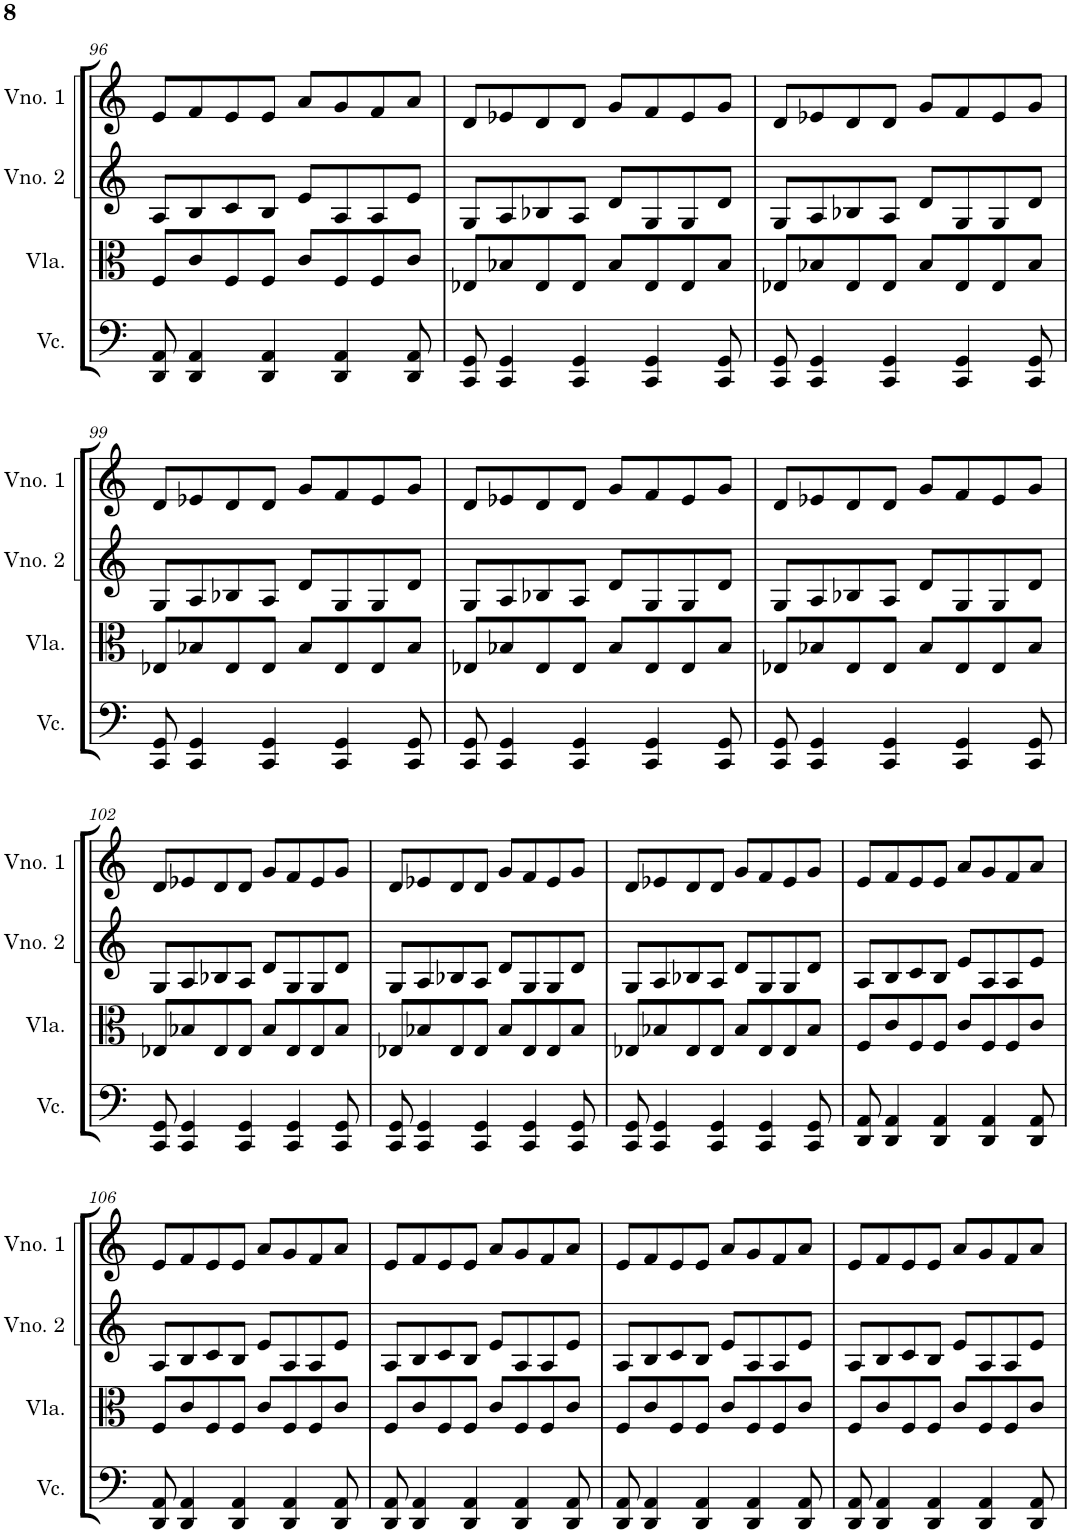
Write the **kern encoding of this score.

**kern	**kern	**kern	**kern
*part4	*part3	*part2	*part1
*staff4	*staff3	*staff2	*staff1
*I"Violoncelo	*I"Viola	*I"Violino 2	*I"Violino 1
*I'Vc.	*I'Vla.	*I'Vno. 2	*I'Vno. 1
!!LO:PB:g=z
*clefF4	*clefC3	*clefG2	*clefG2
*k[]	*k[]	*k[]	*k[]
*M4/4	*M4/4	*M4/4	*M4/4
=96	=96	=96	=96
8DD/ 8AA/	8F/L	8A/L	8e/L
4DD/ 4AA/	8c/	8B/	8f/
.	8F/	8c/	8e/
4DD/ 4AA/	8F/J	8B/J	8e/J
.	8c/L	8e/L	8a/L
4DD/ 4AA/	8F/	8A/	8g/
.	8F/	8A/	8f/
8DD/ 8AA/	8c/J	8e/J	8a/J
=97	=97	=97	=97
8CC/ 8GG/	8E-X/L	8G/L	8d/L
4CC/ 4GG/	8B-X/	8A/	8e-X/
.	8E-/	8B-X/	8d/
4CC/ 4GG/	8E-/J	8A/J	8d/J
.	8B-/L	8d/L	8g/L
4CC/ 4GG/	8E-/	8G/	8f/
.	8E-/	8G/	8e-/
8CC/ 8GG/	8B-/J	8d/J	8g/J
=98	=98	=98	=98
8CC/ 8GG/	8E-X/L	8G/L	8d/L
4CC/ 4GG/	8B-X/	8A/	8e-X/
.	8E-/	8B-X/	8d/
4CC/ 4GG/	8E-/J	8A/J	8d/J
.	8B-/L	8d/L	8g/L
4CC/ 4GG/	8E-/	8G/	8f/
.	8E-/	8G/	8e-/
8CC/ 8GG/	8B-/J	8d/J	8g/J
!!LO:LB:g=z
=99	=99	=99	=99
8CC/ 8GG/	8E-X/L	8G/L	8d/L
4CC/ 4GG/	8B-X/	8A/	8e-X/
.	8E-/	8B-X/	8d/
4CC/ 4GG/	8E-/J	8A/J	8d/J
.	8B-/L	8d/L	8g/L
4CC/ 4GG/	8E-/	8G/	8f/
.	8E-/	8G/	8e-/
8CC/ 8GG/	8B-/J	8d/J	8g/J
=100	=100	=100	=100
8CC/ 8GG/	8E-X/L	8G/L	8d/L
4CC/ 4GG/	8B-X/	8A/	8e-X/
.	8E-/	8B-X/	8d/
4CC/ 4GG/	8E-/J	8A/J	8d/J
.	8B-/L	8d/L	8g/L
4CC/ 4GG/	8E-/	8G/	8f/
.	8E-/	8G/	8e-/
8CC/ 8GG/	8B-/J	8d/J	8g/J
=101	=101	=101	=101
8CC/ 8GG/	8E-X/L	8G/L	8d/L
4CC/ 4GG/	8B-X/	8A/	8e-X/
.	8E-/	8B-X/	8d/
4CC/ 4GG/	8E-/J	8A/J	8d/J
.	8B-/L	8d/L	8g/L
4CC/ 4GG/	8E-/	8G/	8f/
.	8E-/	8G/	8e-/
8CC/ 8GG/	8B-/J	8d/J	8g/J
!!LO:LB:g=z
=102	=102	=102	=102
8CC/ 8GG/	8E-X/L	8G/L	8d/L
4CC/ 4GG/	8B-X/	8A/	8e-X/
.	8E-/	8B-X/	8d/
4CC/ 4GG/	8E-/J	8A/J	8d/J
.	8B-/L	8d/L	8g/L
4CC/ 4GG/	8E-/	8G/	8f/
.	8E-/	8G/	8e-/
8CC/ 8GG/	8B-/J	8d/J	8g/J
=103	=103	=103	=103
8CC/ 8GG/	8E-X/L	8G/L	8d/L
4CC/ 4GG/	8B-X/	8A/	8e-X/
.	8E-/	8B-X/	8d/
4CC/ 4GG/	8E-/J	8A/J	8d/J
.	8B-/L	8d/L	8g/L
4CC/ 4GG/	8E-/	8G/	8f/
.	8E-/	8G/	8e-/
8CC/ 8GG/	8B-/J	8d/J	8g/J
=104	=104	=104	=104
8CC/ 8GG/	8E-X/L	8G/L	8d/L
4CC/ 4GG/	8B-X/	8A/	8e-X/
.	8E-/	8B-X/	8d/
4CC/ 4GG/	8E-/J	8A/J	8d/J
.	8B-/L	8d/L	8g/L
4CC/ 4GG/	8E-/	8G/	8f/
.	8E-/	8G/	8e-/
8CC/ 8GG/	8B-/J	8d/J	8g/J
=105	=105	=105	=105
8DD/ 8AA/	8F/L	8A/L	8e/L
4DD/ 4AA/	8c/	8B/	8f/
.	8F/	8c/	8e/
4DD/ 4AA/	8F/J	8B/J	8e/J
.	8c/L	8e/L	8a/L
4DD/ 4AA/	8F/	8A/	8g/
.	8F/	8A/	8f/
8DD/ 8AA/	8c/J	8e/J	8a/J
!!LO:LB:g=z
=106	=106	=106	=106
8DD/ 8AA/	8F/L	8A/L	8e/L
4DD/ 4AA/	8c/	8B/	8f/
.	8F/	8c/	8e/
4DD/ 4AA/	8F/J	8B/J	8e/J
.	8c/L	8e/L	8a/L
4DD/ 4AA/	8F/	8A/	8g/
.	8F/	8A/	8f/
8DD/ 8AA/	8c/J	8e/J	8a/J
=107	=107	=107	=107
8DD/ 8AA/	8F/L	8A/L	8e/L
4DD/ 4AA/	8c/	8B/	8f/
.	8F/	8c/	8e/
4DD/ 4AA/	8F/J	8B/J	8e/J
.	8c/L	8e/L	8a/L
4DD/ 4AA/	8F/	8A/	8g/
.	8F/	8A/	8f/
8DD/ 8AA/	8c/J	8e/J	8a/J
=108	=108	=108	=108
8DD/ 8AA/	8F/L	8A/L	8e/L
4DD/ 4AA/	8c/	8B/	8f/
.	8F/	8c/	8e/
4DD/ 4AA/	8F/J	8B/J	8e/J
.	8c/L	8e/L	8a/L
4DD/ 4AA/	8F/	8A/	8g/
.	8F/	8A/	8f/
8DD/ 8AA/	8c/J	8e/J	8a/J
=109	=109	=109	=109
8DD/ 8AA/	8F/L	8A/L	8e/L
4DD/ 4AA/	8c/	8B/	8f/
.	8F/	8c/	8e/
4DD/ 4AA/	8F/J	8B/J	8e/J
.	8c/L	8e/L	8a/L
4DD/ 4AA/	8F/	8A/	8g/
.	8F/	8A/	8f/
8DD/ 8AA/	8c/J	8e/J	8a/J
=	=	=	=
*-	*-	*-	*-
